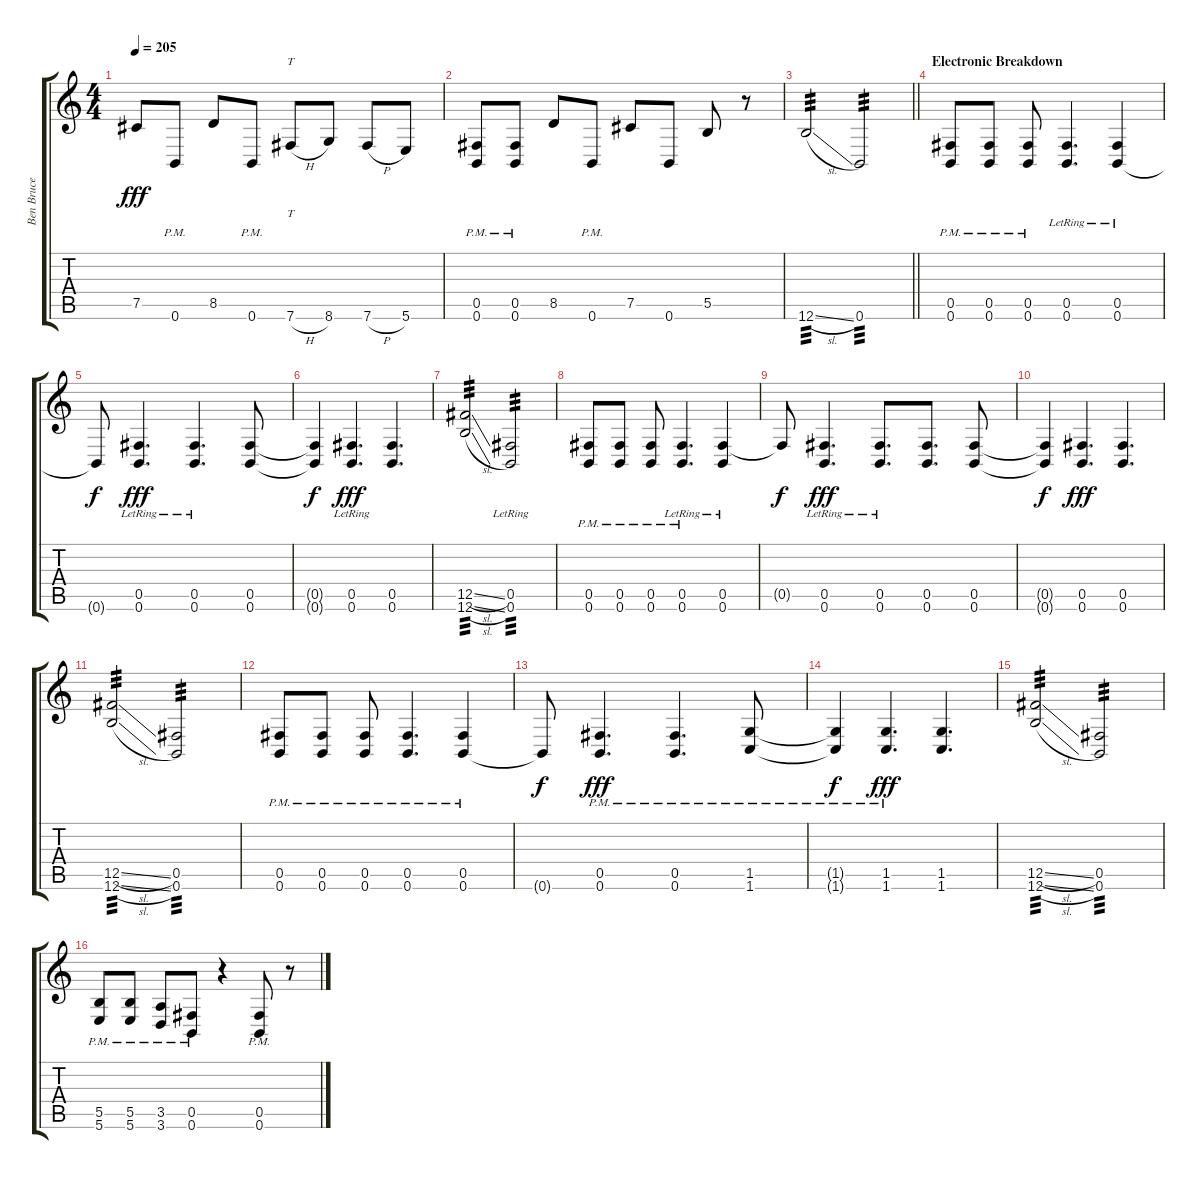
\track ("Ben Bruce" "Ben Bruce") {instrument distortionguitar}
\staff {score tabs}
\tuning (Db4 Ab3 E3 B2 Gb2 B1) {hide}
\ts (4 4)
\tempo 205
\clef g2
\ks c
7.5.8{dy fff} 0.6{pm}.8 8.5.8 0.6{pm}.8 7.6{h}.8{tt} 8.6.8 7.6{h}.8 5.6.8 |
(0.5{pm} 0.6{pm}).8 (0.5{pm} 0.6{pm}).8 8.5.8 0.6{pm}.8 7.5.8 0.6.8 5.5.8 r.8 |
\barLineRight lightlight
12.6{sl}.2{tp 3} 0.6.2{tp 3} |
\section ("" "Electronic Breakdown")
(0.5{pm} 0.6{pm}).8 (0.5{pm} 0.6{pm}).8 (0.5{pm} 0.6{pm}).8 (0.5{lr} 0.6{lr}).4{d} (0.5{lr} 0.6{lr}).4 |
0.6{t}.8{dy f} (0.5{lr} 0.6).4{d dy fff} (0.5{lr} 0.6{lr}).4{d} (0.5 0.6).8 |
(0.5{t} 0.6{t}).4{dy f} (0.5{lr} 0.6{lr}).4{d dy fff} (0.5 0.6).4{d} |
(12.5{sl} 12.6{sl}).2{tp 3} (0.5{lr} 0.6{lr}).2{tp 3} |
(0.5{pm} 0.6{pm}).8 (0.5{pm} 0.6{pm}).8 (0.5{pm} 0.6{pm}).8 (0.5{pm lr} 0.6{pm lr}).4{d} (0.5{lr} 0.6{lr}).4 |
0.5{t}.8{dy f} (0.5{lr} 0.6{lr}).4{d dy fff} (0.5{lr} 0.6{lr}).8{d} (0.5 0.6).8{d} (0.5 0.6).8 |
(0.5{t} 0.6{t}).4{dy f} (0.5 0.6).4{d dy fff} (0.5 0.6).4{d} |
(12.5{sl} 12.6{sl}).2{tp 3} (0.5 0.6).2{tp 3} |
(0.5{pm} 0.6{pm}).8 (0.5{pm} 0.6{pm}).8 (0.5{pm} 0.6{pm}).8 (0.5{pm} 0.6{pm}).4{d} (0.5{pm} 0.6{pm}).4 |
0.6{t}.8{dy f} (0.5{pm} 0.6{pm}).4{d dy fff} (0.5{pm} 0.6{pm}).4{d} (1.5{pm} 1.6{pm}).8 |
(1.5{pm t} 1.6{pm t}).4{dy f} (1.5{pm} 1.6{pm}).4{d dy fff} (1.5 1.6).4{d} |
(12.5{sl} 12.6{sl}).2{tp 3} (0.5 0.6).2{tp 3} |
(5.5{pm} 5.6{pm}).8 (5.5{pm} 5.6{pm}).8 (3.5{pm} 3.6{pm}).8 (0.5{pm} 0.6).8 r.4 (0.5{pm} 0.6{pm}).8 r.8
